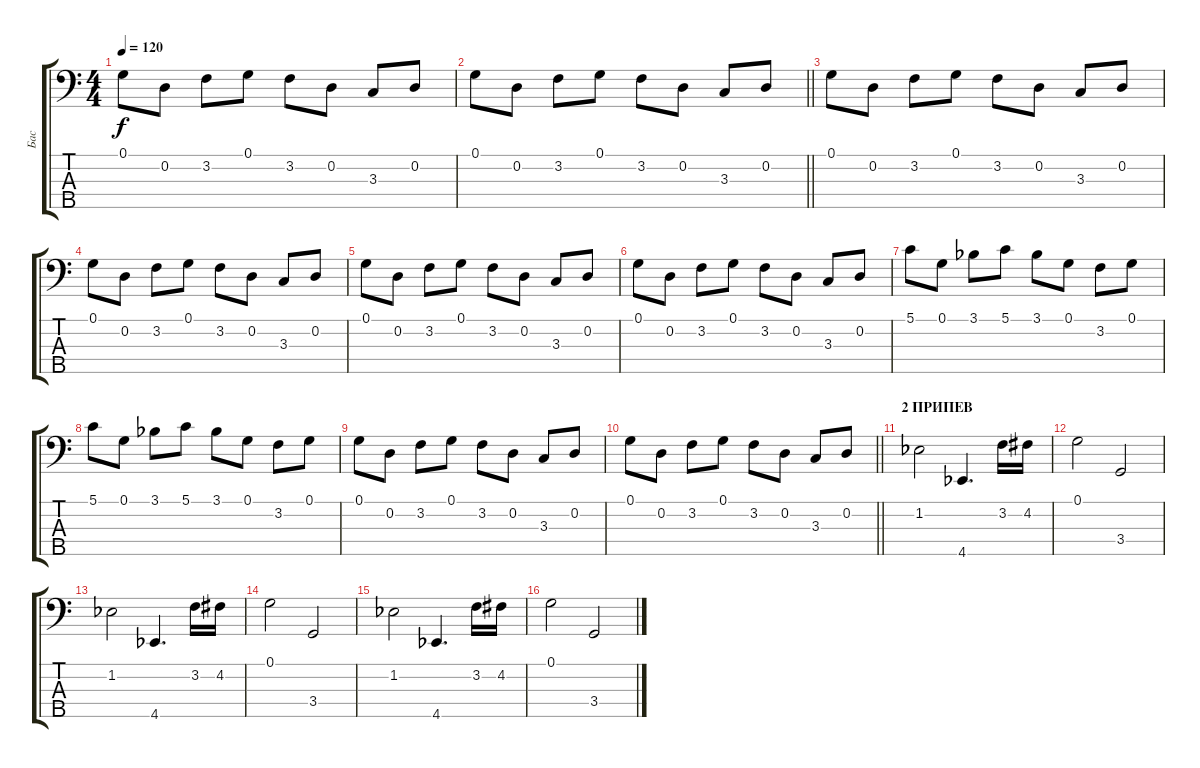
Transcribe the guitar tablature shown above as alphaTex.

\track ("Бас" "Бас") {instrument acousticguitarsteel}
\staff {score tabs}
\tuning (G2 D2 A1 E1 B0) {hide}
\ts (4 4)
\tempo 120
\clef f4
\ks c
0.1.8{dy f} 0.2.8 3.2.8 0.1.8 3.2.8 0.2.8 3.3.8 0.2.8 |
\barLineRight lightlight
0.1.8 0.2.8 3.2.8 0.1.8 3.2.8 0.2.8 3.3.8 0.2.8 |
0.1.8 0.2.8 3.2.8 0.1.8 3.2.8 0.2.8 3.3.8 0.2.8 |
0.1.8 0.2.8 3.2.8 0.1.8 3.2.8 0.2.8 3.3.8 0.2.8 |
0.1.8 0.2.8 3.2.8 0.1.8 3.2.8 0.2.8 3.3.8 0.2.8 |
0.1.8 0.2.8 3.2.8 0.1.8 3.2.8 0.2.8 3.3.8 0.2.8 |
5.1.8 0.1.8 3.1{acc b}.8 5.1.8 3.1{acc b}.8 0.1.8 3.2.8 0.1.8 |
5.1.8 0.1.8 3.1{acc b}.8 5.1.8 3.1{acc b}.8 0.1.8 3.2.8 0.1.8 |
0.1.8 0.2.8 3.2.8 0.1.8 3.2.8 0.2.8 3.3.8 0.2.8 |
\barLineRight lightlight
0.1.8 0.2.8 3.2.8 0.1.8 3.2.8 0.2.8 3.3.8 0.2.8 |
\section ("" "2 ПРИПЕВ")
1.2{acc b}.2 4.5{acc b}.4{d} 3.2.16 4.2.16 |
0.1.2 3.4.2 |
1.2{acc b}.2 4.5{acc b}.4{d} 3.2.16 4.2.16 |
0.1.2 3.4.2 |
1.2{acc b}.2 4.5{acc b}.4{d} 3.2.16 4.2.16 |
0.1.2 3.4.2
